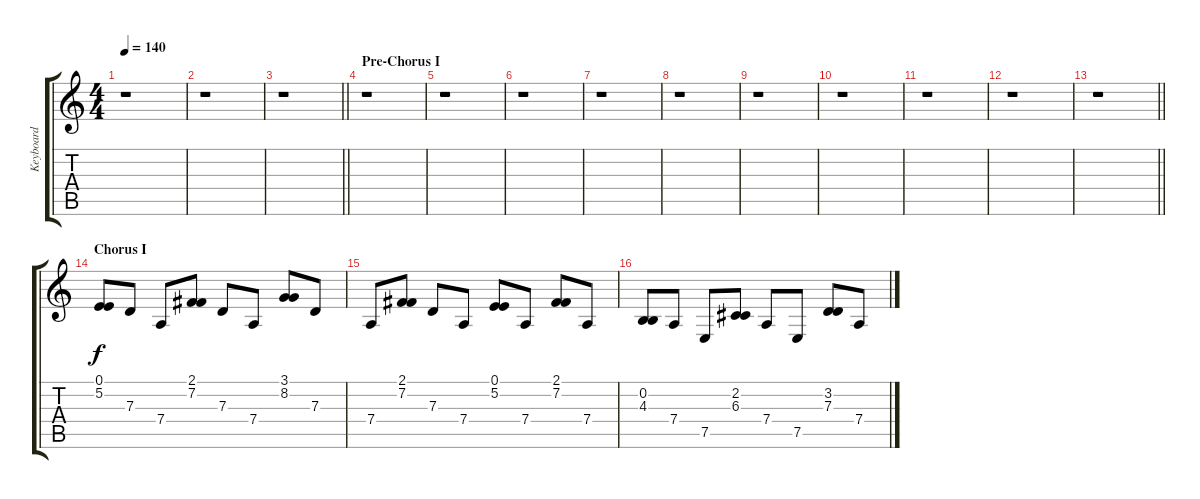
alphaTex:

\track ("Keyboard" "Keyboard") {instrument stringensemble1}
\staff {score tabs}
\tuning (E4 B3 G3 D3 A2 E2) {hide}
\ts (4 4)
\tempo 140
\clef g2
\ks c
r.1{dy f} |
r.1 |
\barLineRight lightlight
r.1 |
\section ("" "Pre-Chorus I")
r.1 |
r.1 |
r.1 |
r.1 |
r.1 |
r.1 |
r.1 |
r.1 |
r.1 |
\barLineRight lightlight
r.1 |
\section ("" "Chorus I")
(0.1 5.2).8 7.3.8 7.4.8 (2.1 7.2).8 7.3.8 7.4.8 (3.1 8.2).8 7.3.8 |
7.4.8 (2.1 7.2).8 7.3.8 7.4.8 (0.1 5.2).8 7.4.8 (2.1 7.2).8 7.4.8 |
(0.2 4.3).8 7.4.8 7.5.8 (2.2 6.3).8 7.4.8 7.5.8 (3.2 7.3).8 7.4.8
